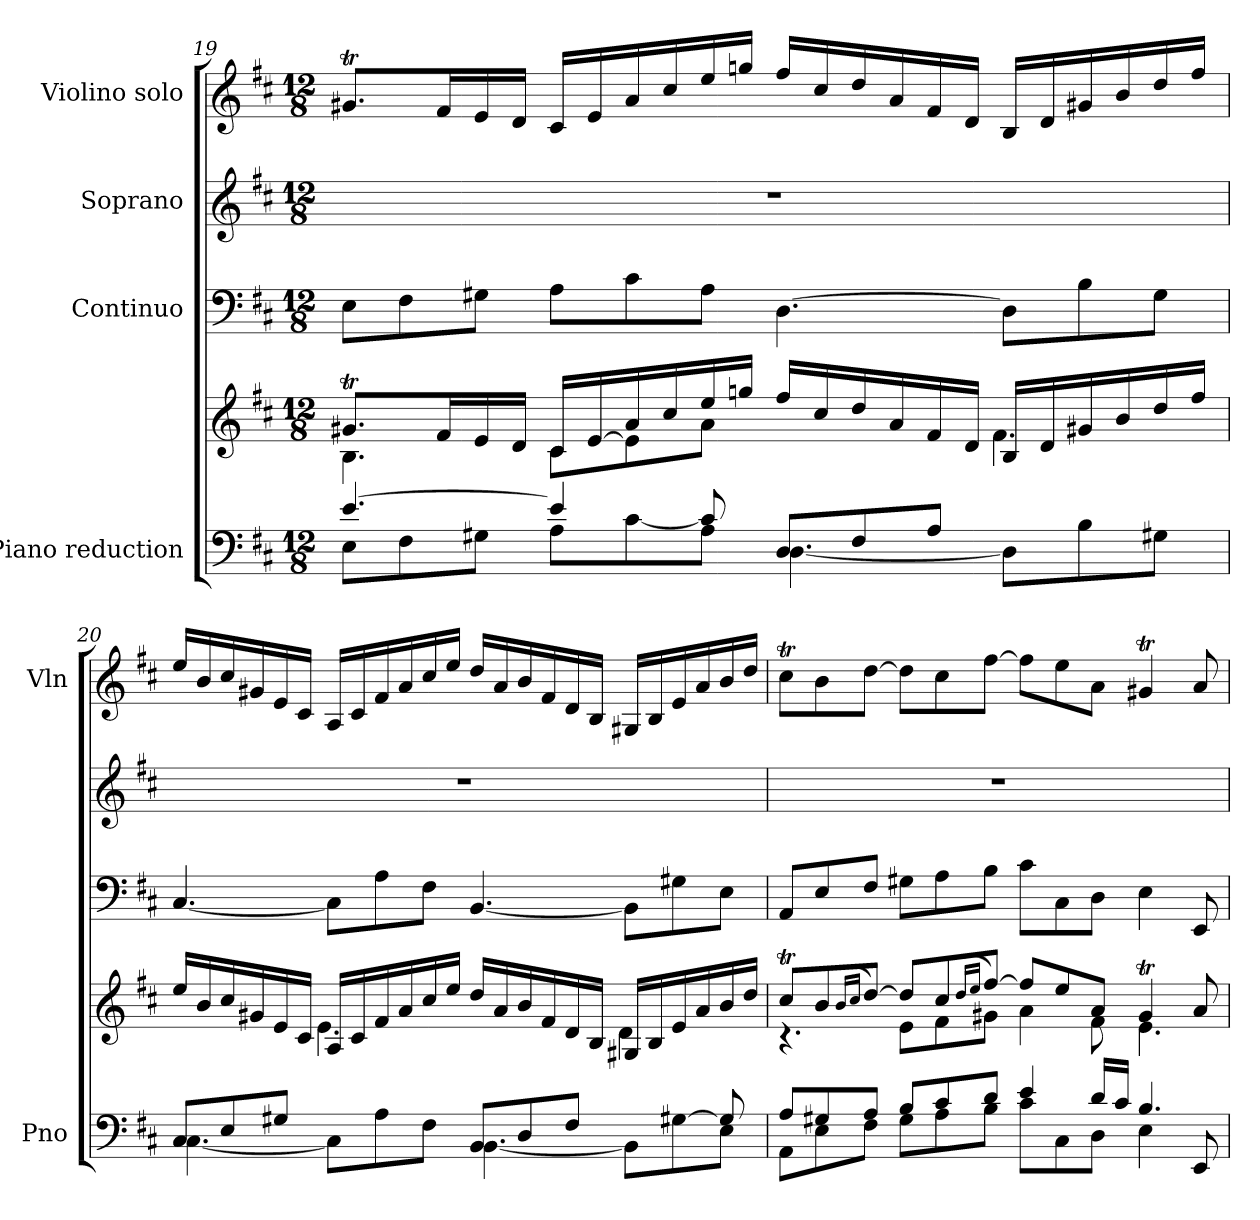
**kern	**kern	**kern	**kern	**kern
*part4	*part4	*part3	*part2	*part1
*staff5	*staff4	*staff3	*staff2	*staff1
*I"Piano reduction	*	*I"Continuo	*I"Soprano	*I"Violino solo
*I'Pno	*	*	*	*I'Vln
!!LO:PB:g=z
*clefF4	*clefG2	*clefF4	*clefG2	*clefG2
*k[f#c#]	*k[f#c#]	*k[f#c#]	*k[f#c#]	*k[f#c#]
*M12/8	*M12/8	*M12/8	*M12/8	*M12/8
=19	=19	=19	=19	=19
*^	*^	*	*	*
[4.e/	8E\L	8.g#Xt/L	4.B\	8E\L	1.r	8.g#Xt/L
.	8F#\	.	.	8F#\	.	.
.	.	16f#/L	.	.	.	16f#/L
.	8G#X\J	16e/	.	8G#X\J	.	16e/
.	.	16d/JJ	.	.	.	16d/JJ
4e/]	8A\L	16c#/LL	8c#\L	8A\L	.	16c#/LL
.	.	[16e/	.	.	.	16e/
.	[8c#\	16a/	8e\]	8c#\	.	16a/
.	.	16cc#/	.	.	.	16cc#/
8c#/]	8A\J	16ee/	8a\J	8A\J	.	16ee/
.	.	16ggn/JJ	.	.	.	16ggn/JJ
8D/L	[4.D\	16ff#/LL	4.ryy	[4.D\	.	16ff#/LL
.	.	16cc#/	.	.	.	16cc#/
8F#/	.	16dd/	.	.	.	16dd/
.	.	16a/	.	.	.	16a/
8A/J	.	16f#/	.	.	.	16f#/
.	.	16d/JJ	.	.	.	16d/JJ
4.ryy	8D\L]	16B/LL	4.f#\	8D\L]	.	16B/LL
.	.	16d/	.	.	.	16d/
.	8B\	16g#X/	.	8B\	.	16g#X/
.	.	16b/	.	.	.	16b/
.	8G#X\J	16dd/	.	8G#\J	.	16dd/
.	.	16ff#/JJ	.	.	.	16ff#/JJ
=20	=20	=20	=20	=20	=20	=20
8C#/L	[4.C#\	16ee/LL	4.ryy	[4.C#/	1.r	16ee/LL
.	.	16b/	.	.	.	16b/
8E/	.	16cc#/	.	.	.	16cc#/
.	.	16g#X/	.	.	.	16g#X/
8G#X/J	.	16e/	.	.	.	16e/
.	.	16c#/JJ	.	.	.	16c#/JJ
4.ryy	8C#\L]	16A/LL	4.e\	8C#\L]	.	16A/LL
.	.	16c#/	.	.	.	16c#/
.	8A\	16f#/	.	8A\	.	16f#/
.	.	16a/	.	.	.	16a/
.	8F#\J	16cc#/	.	8F#\J	.	16cc#/
.	.	16ee/JJ	.	.	.	16ee/JJ
8BB/L	[4.BB\	16dd/LL	4.ryy	[4.BB/	.	16dd/LL
.	.	16a/	.	.	.	16a/
8D/	.	16b/	.	.	.	16b/
.	.	16f#/	.	.	.	16f#/
8F#/J	.	16d/	.	.	.	16d/
.	.	16B/JJ	.	.	.	16B/JJ
4ryy	8BB\L]	16G#X/LL	4d\	8BB\L]	.	16G#X/LL
.	.	16B/	.	.	.	16B/
.	[8G#X\	16e/	.	8G#X\	.	16e/
.	.	16a/	.	.	.	16a/
8G#/]	8E\J	16b/	8ryy	8E\J	.	16b/
.	.	16dd/JJ	.	.	.	16dd/JJ
!!LO:LB:g=z
=21	=21	=21	=21	=21	=21	=21
8A/L	8AA\L	8cc#t/L	4.r	8AA/L	1.r	8cc#t\L
8G#X/	8E\	8b/	.	8E/	.	8b\
.	.	(<16qb/LL	.	.	.	.
.	.	16qcc#/JJ	.	.	.	.
8A/J	8F#\J	[8dd/J)	.	8F#/J	.	[8dd\J
8B/L	8G#\L	8dd/L]	8e\L	8G#X\L	.	8dd\L]
8c#/	8A\	8cc#/	8f#\	8A\	.	8cc#\
.	.	(<16qdd/LL	.	.	.	.
.	.	16qee/JJ	.	.	.	.
8d/J	8B\J	[8ff#/J)	8g#X\J	8B\J	.	[8ff#\J
4e/	8c#\L	8ff#/L]	4a\	8c#\L	.	8ff#\L]
.	8C#\	8ee/	.	8C#\	.	8ee\
16d/LL	8D\J	8a/J	8f#\	8D\J	.	8a\J
16c#/JJ	.	.	.	.	.	.
4.B/	4E\	4g#t/	4.e\	4E\	.	4g#Xt/
.	8EE/	8a/	.	8EE/	.	8a/
*v	*v	*	*	*	*	*
*	*v	*v	*	*	*
=	=	=	=	=
*-	*-	*-	*-	*-
